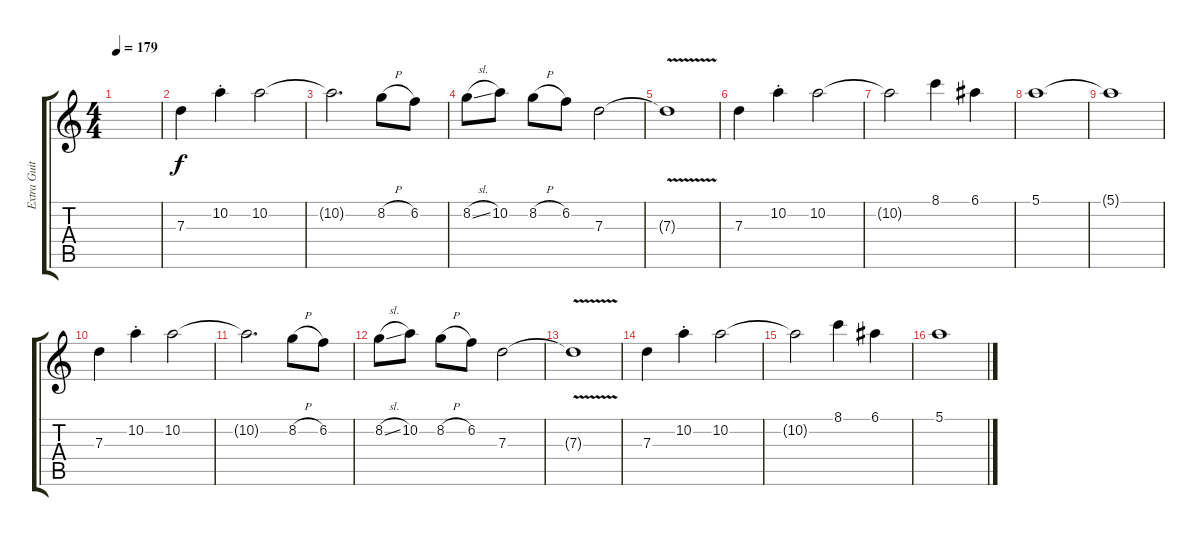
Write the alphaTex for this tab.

\track ("Extra Guitar WAHD!" "Extra Guit") {instrument distortionguitar}
\staff {score tabs}
\tuning (E4 B3 G3 D3 A2 D2) {hide}
\ts (4 4)
\tempo 179
\clef g2
\ks c
|
7.3.4 10.2{st}.4 10.2.2 |
10.2{t}.2{d} 8.2{h}.8 6.2.8 |
8.2{sl}.8 10.2.8 8.2{h}.8 6.2.8 7.3.2 |
7.3{v t}.1 |
7.3.4 10.2{st}.4 10.2.2 |
10.2{t}.2 8.1.4 6.1.4 |
5.1.1 |
5.1{t}.1 |
7.3.4 10.2{st}.4 10.2.2 |
10.2{t}.2{d} 8.2{h}.8 6.2.8 |
8.2{sl}.8 10.2.8 8.2{h}.8 6.2.8 7.3.2 |
7.3{v t}.1 |
7.3.4 10.2{st}.4 10.2.2 |
10.2{t}.2 8.1.4 6.1.4 |
5.1.1
